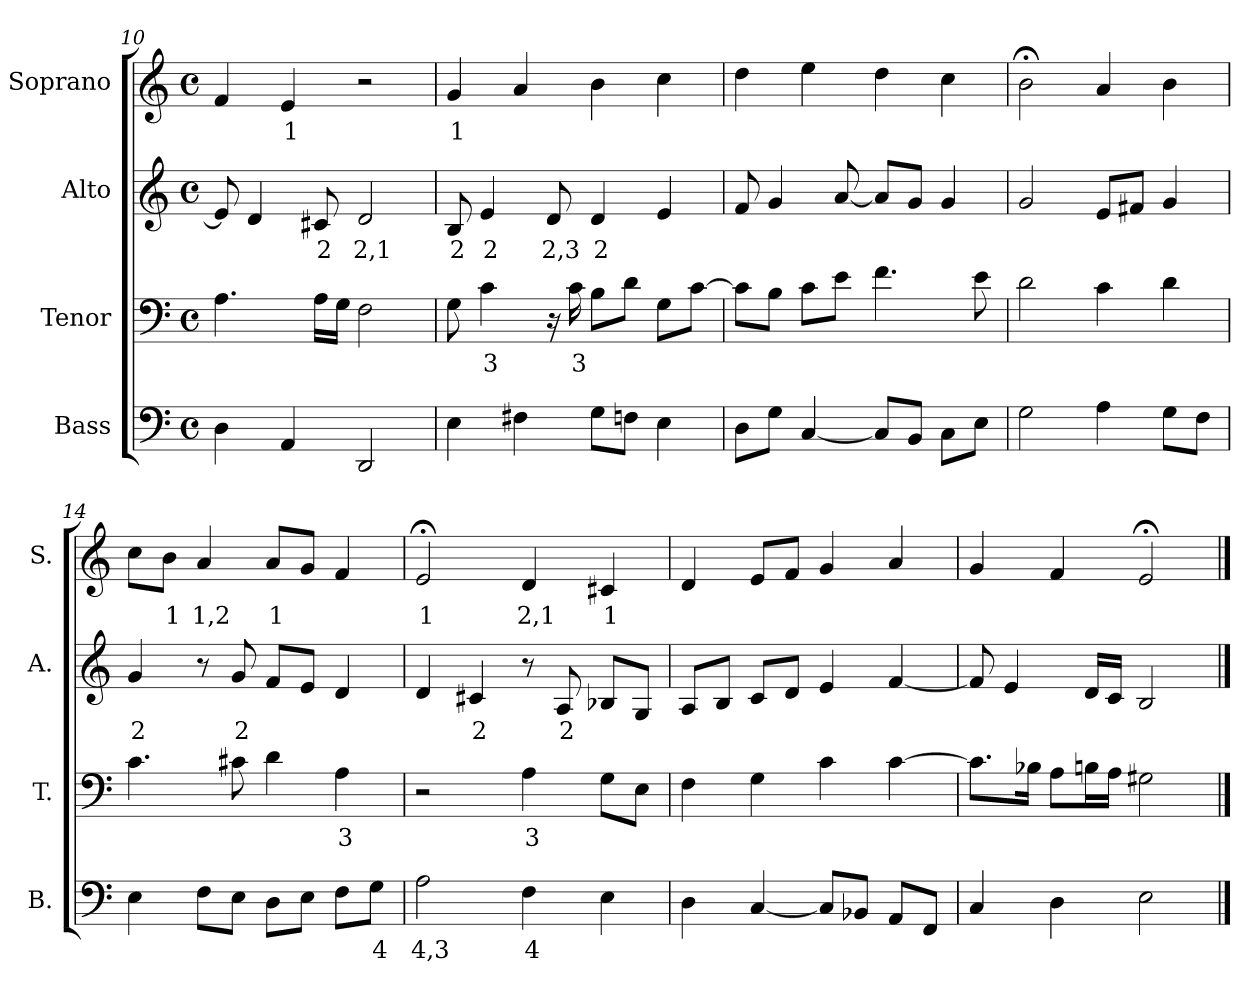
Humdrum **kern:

**kern	**text	**kern	**text	**kern	**text	**kern	**text
*part4	*part4	*part3	*part3	*part2	*part2	*part1	*part1
*staff4	*staff4	*staff3	*staff3	*staff2	*staff2	*staff1	*staff1
*I"Bass	*	*I"Tenor	*	*I"Alto	*	*I"Soprano	*
*I'B.	*	*I'T.	*	*I'A.	*	*I'S.	*
*clefF4	*	*clefF4	*	*clefG2	*	*clefG2	*
*k[]	*	*k[]	*	*k[]	*	*k[]	*
*M4/4	*	*M4/4	*	*M4/4	*	*M4/4	*
*met(c)	*	*met(c)	*	*met(c)	*	*met(c)	*
=10	=10	=10	=10	=10	=10	=10	=10
4Di\	.	4.Aj\	.	8eZ/]	.	4fV/	.
.	.	.	.	4dZ/	.	.	.
4AAi/	.	.	.	.	.	4eV/	1
.	.	16Aj\LL	.	8c#XZ/	2	.	.
.	.	16Gj\JJ	.	.	.	.	.
2DDi/	.	2Fj\	.	2dZ/	2,1	2r	.
=11	=11	=11	=11	=11	=11	=11	=11
4Ei\	.	8Gj\	.	8BZ/	2	4gV/	1
.	.	4cj\	3	4eZ/	2	.	.
4F#Xi\	.	.	.	.	.	4aV/	.
.	.	16r	.	8dZ/	2,3	.	.
.	.	16cj\	3	.	.	.	.
8Gi\L	.	8Bj\L	.	4dZ/	2	4bV\	.
8Fni\J	.	8dj\J	.	.	.	.	.
4Ei\	.	8Gj\L	.	4eZ/	.	4ccV\	.
.	.	[8cj\J	.	.	.	.	.
=12	=12	=12	=12	=12	=12	=12	=12
8Di\L	.	8cj\L]	.	8fZ/	.	4ddV\	.
8Gi\J	.	8Bj\J	.	4gZ/	.	.	.
[4Ci/	.	8cj\L	.	.	.	4eeV\	.
.	.	8ej\J	.	[8aZ/	.	.	.
8Ci/L]	.	4.fj\	.	8aZ/L]	.	4ddV\	.
8BBi/J	.	.	.	8gZ/J	.	.	.
8Ci\L	.	.	.	4gZ/	.	4ccV\	.
8Ei\J	.	8ej\	.	.	.	.	.
!!LO:PB:g=z
=13	=13	=13	=13	=13	=13	=13	=13
2Gi\	.	2dj\	.	2gZ/	.	2b;<V\	.
4Ai\	.	4cj\	.	8eZ/L	.	4aV/	.
.	.	.	.	8f#XZ/J	.	.	.
8Gi\L	.	4dj\	.	4gZ/	.	4bV\	.
8Fi\J	.	.	.	.	.	.	.
=14	=14	=14	=14	=14	=14	=14	=14
4Ei\	.	4.cj\	.	4gZ/	2	8ccV\L	.
.	.	.	.	.	.	8bV\J	1
8Fi\L	.	.	.	8r	.	4aV/	1,2
8Ei\J	.	8c#Xj\	.	8gZ/	2	.	.
8Di\L	.	4dj\	.	8fZ/L	.	8aV/L	1
8Ei\J	.	.	.	8eZ/J	.	8gV/J	.
8Fi\L	.	4Aj\	3	4dZ/	.	4fV/	.
8Gi\J	4	.	.	.	.	.	.
=15	=15	=15	=15	=15	=15	=15	=15
2Ai\	4,3	2r	.	4dZ/	.	2e;<V/	1
.	.	.	.	4c#XZ/	2	.	.
4Fi\	4	4Aj\	3	8r	.	4dZ/	2,1
.	.	.	.	8AZ/	2	.	.
4Ei\	.	8Gj\L	.	8B-XZ/L	.	4c#XV/	1
.	.	8Ej\J	.	8GZ/J	.	.	.
=16	=16	=16	=16	=16	=16	=16	=16
4Di\	.	4Fj\	.	8AZ/L	.	4dV/	.
.	.	.	.	8BZ/J	.	.	.
[4Ci/	.	4Gj\	.	8cZ/L	.	8eV/L	.
.	.	.	.	8dZ/J	.	8fV/J	.
8Ci/L]	.	4cj\	.	4eZ/	.	4gV/	.
8BB-Xi/J	.	.	.	.	.	.	.
8AAi/L	.	[4cj\	.	[4fZ/	.	4aV/	.
8FFi/J	.	.	.	.	.	.	.
=17	=17	=17	=17	=17	=17	=17	=17
4Ci/	.	8.cj\L]	.	8fZ/]	.	4gV/	.
.	.	.	.	4eZ/	.	.	.
.	.	16B-Xj\Jk	.	.	.	.	.
4Di\	.	8Aj\L	.	.	.	4fV/	.
.	.	16Bnj\L	.	16dZ/LL	.	.	.
.	.	16Aj\JJ	.	16cZ/JJ	.	.	.
2Ei\	.	2G#Xj\	.	2BZ/	.	2e;<V/	.
==	==	==	==	==	==	==	==
*-	*-	*-	*-	*-	*-	*-	*-
